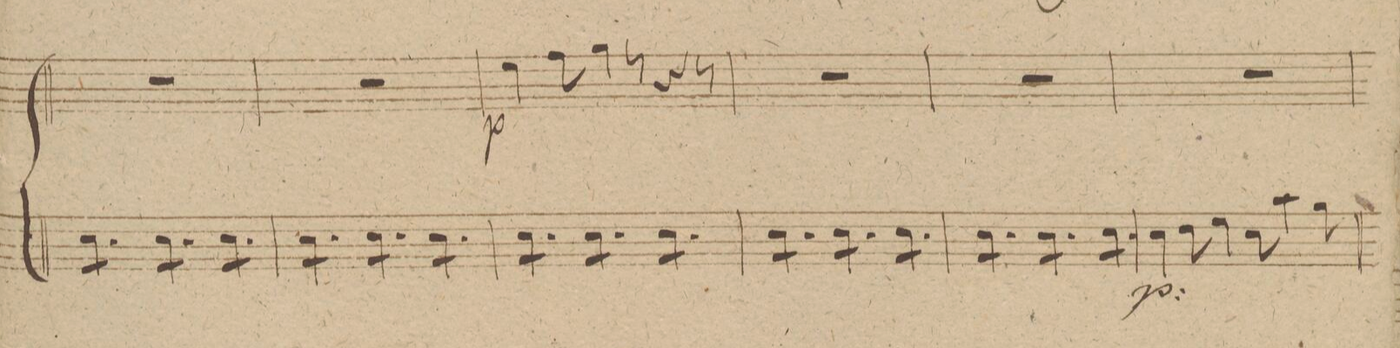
**kern
*I"Organo.
*clefF4
*k[f#]
*M9/8
8E\L
8E\
8E\J
8E\L
8E\
8E\J
8E\L
8E\
8E\J
=88
8E\L
8E\
8E\J
8E\L
8E\
8E\J
8E\L
8E\
8E\J
=89
8E\L
8E\
8E\J
8E\L
8E\
8E\J
8E\L
8E\
8E\J
=90
8E\L
8E\
8E\J
8E\L
8E\
8E\J
8E\L
8E\
8E\J
=91
8E\L
8E\
8E\J
8E\L
8E\
8E\J
8E\L
8E\
8E\J
*Xtremolo
=92
4E\
8F#\
4G\
8E\
4c\
8B\
=93
*-
